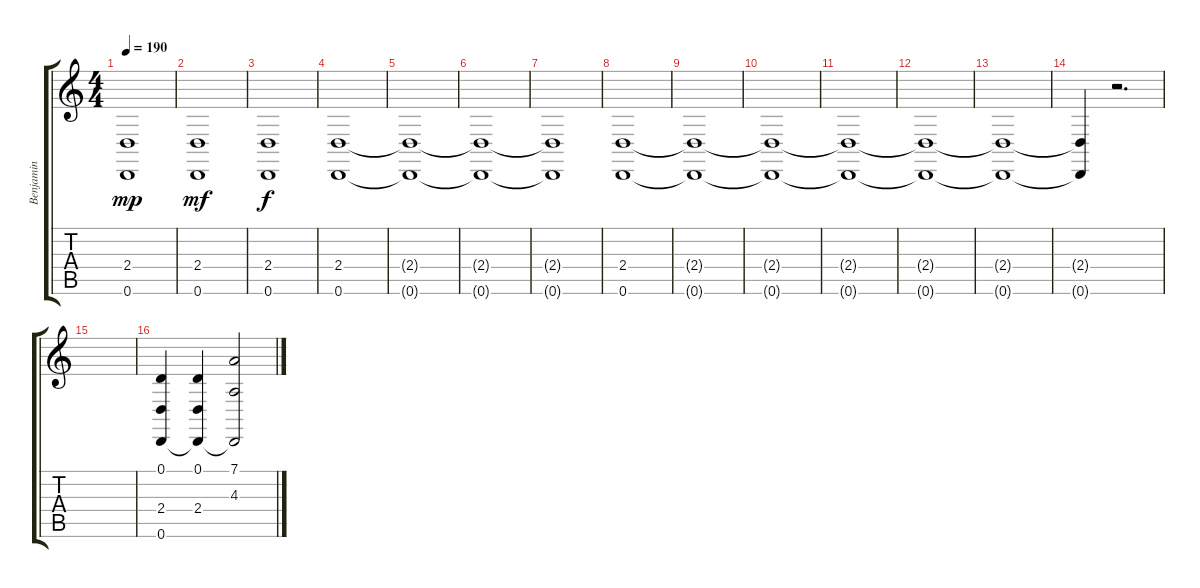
\track ("Benjamin" "Benjamin") {instrument churchorgan}
\staff {score tabs}
\tuning (D4 A3 F3 C3 G2 D2) {hide}
\ts (4 4)
\tempo 190
\clef g2
\ks c
(2.4 0.6).1{dy mp} |
(2.4 0.6).1{dy mf} |
(2.4 0.6).1{dy f} |
(2.4 0.6).1 |
(2.4{t} 0.6{t}).1 |
(2.4{t} 0.6{t}).1 |
(2.4{t} 0.6{t}).1 |
(2.4 0.6).1 |
(2.4{t} 0.6{t}).1 |
(2.4{t} 0.6{t}).1 |
(2.4{t} 0.6{t}).1 |
(2.4{t} 0.6{t}).1 |
(2.4{t} 0.6{t}).1 |
(2.4{t} 0.6{t}).4 r.2{d} |
|
(0.1 2.4 0.6).4 (0.1 2.4 0.6{t}).4 (7.1 4.3 0.6{t}).2
